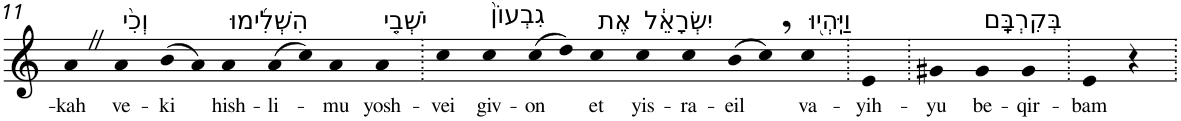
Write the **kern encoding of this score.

**kern	**text
*part1	*part1
*staff1	*staff1
*I"Piano	*
*I'Pno	*
!!LO:PB:g=z
*clefG2	*
*k[]	*
=11	=11
!	!LO:LY:b
4aZ	-kah
!LO:TX:a:t=וְכִ֨י	!
!	!LO:LY:b
4a	ve-
!	!LO:LY:b
(>8b	-ki
8a)	.
!LO:TX:a:t=הִשְׁלִ֜ימוּ	!
!	!LO:LY:b
4a	hish-
!	!LO:LY:b
(>8a	-li-
8cc)	.
!	!LO:LY:b
4a	-mu
!LO:TX:a:t=יֹשְׁבֵ֤י	!
!	!LO:LY:b
4a	yosh-
=12.	=12.
!	!LO:LY:b
4cc	-vei
!LO:TX:a:t=גִבְעוֹן֙	!
!	!LO:LY:b
4cc	giv-
!	!LO:LY:b
(>8cc	-on
8dd)	.
!LO:TX:a:t=אֶת	!
!	!LO:LY:b
4cc	et
!LO:TX:a:t=יִשְׂרָאֵ֔ל	!
!	!LO:LY:b
4cc	yis-
!	!LO:LY:b
4cc	-ra-
!	!LO:LY:b
(>8b	-eil
8cc,)	.
!LO:TX:a:t=וַיִּֽהְי֖וּ	!
!	!LO:LY:b
4cc	va-
=13.	=13.
!	!LO:LY:b
4e	-yih-
=14.	=14.
!	!LO:LY:b
4g#X	-yu
!LO:TX:a:t=בְּקִרְבָּֽם	!
!	!LO:LY:b
4g#	be-
!	!LO:LY:b
4g#	-qir-
=15.	=15.
!	!LO:LY:b
4e	-bam
4r	.
=.	=.
*-	*-
